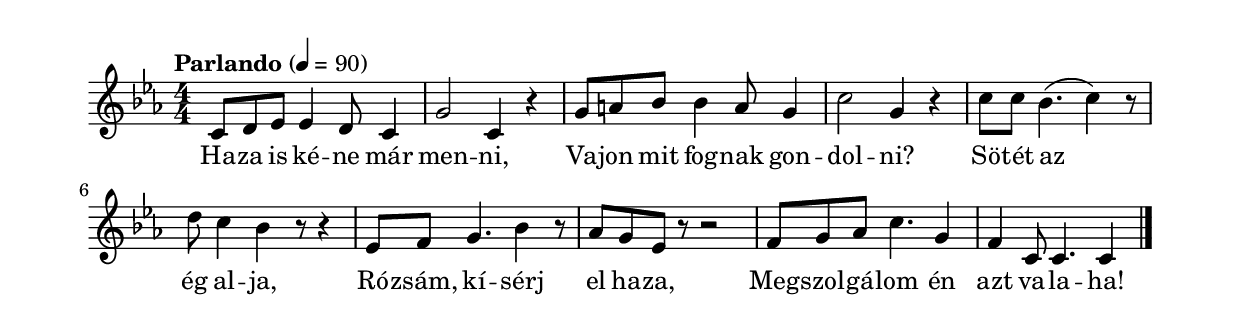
\paper {
  indent = 0\mm
  line-width = 180\mm
  oddHeaderMarkup = ""
  evenHeaderMarkup = ""
  oddFooterMarkup = ""
  evenFooterMarkup = ""
}

\score{
\relative c' {
\numericTimeSignature
\time 4/4
\key es \major
\tempo "Parlando" 4 = 90
c8[ d es] es4 d8 c4 g'2 c,4 r
g'8[ a bes] bes4 a8 g4 c2 g4 r
c8 c bes4.( c4) r8 d8 c4 bes r8 r4
es,8 f g4. bes4 r8 as8[ g es] r8 r2
f8[ g as] c4. g4 f c8 c4. c4\bar "|."
} 
\addlyrics {
  Ha -- za is ké -- ne már men -- ni,
  Va -- jon mit fog -- nak gon -- dol -- ni?
  Sö -- tét az ég al -- ja,
  Ró -- zsám, kí -- sérj el ha -- za,
  Meg -- szol -- gá -- lom én azt va -- la -- ha!
  } 

\midi { }
\layout { }
}

\version "2.17.4"